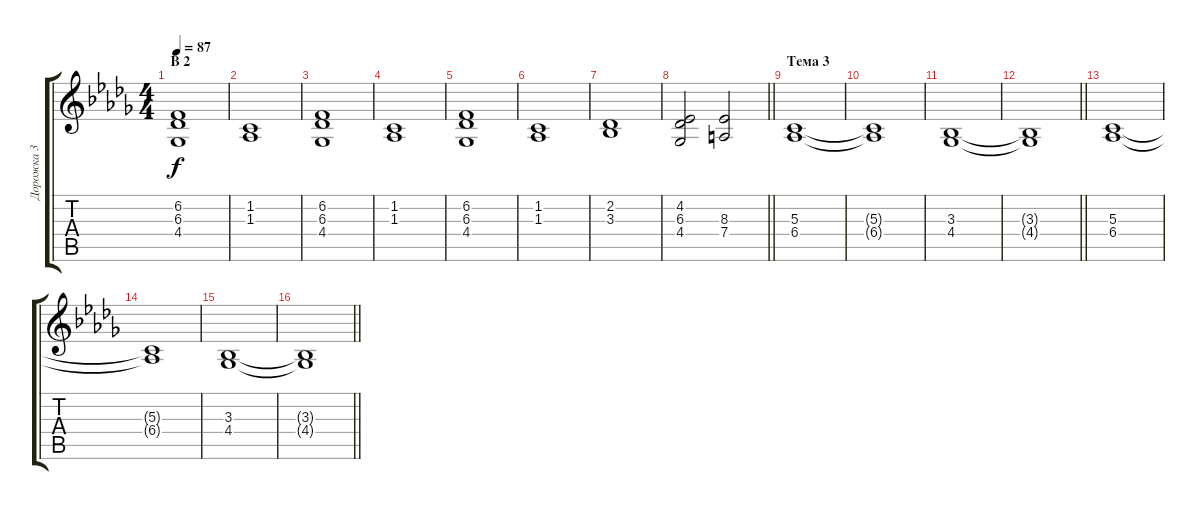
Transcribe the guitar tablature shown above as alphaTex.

\track ("Дорожка 3" "Дорожка 3") {instrument pad8sweep}
\staff {score tabs}
\tuning (E4 B3 G3 D3 A2 E2) {hide}
\ts (4 4)
\section ("" "B 2")
\tempo 87
\clef g2
\ks bbminor
(6.2 6.3 4.4).1{dy f} |
(1.2 1.3).1 |
(6.2 6.3 4.4).1 |
(1.2 1.3).1 |
(6.2 6.3 4.4).1 |
(1.2 1.3).1 |
(2.2 3.3).1 |
\barLineRight lightlight
(4.2 6.3 4.4).2 (8.3 7.4).2 |
\section ("" "Тема 3")
(5.3 6.4).1 |
(5.3{t} 6.4{t}).1 |
(3.3 4.4).1 |
\barLineRight lightlight
(3.3{t} 4.4{t}).1 |
(5.3 6.4).1 |
(5.3{t} 6.4{t}).1 |
(3.3 4.4).1 |
\barLineRight lightlight
(3.3{t} 4.4{t}).1
